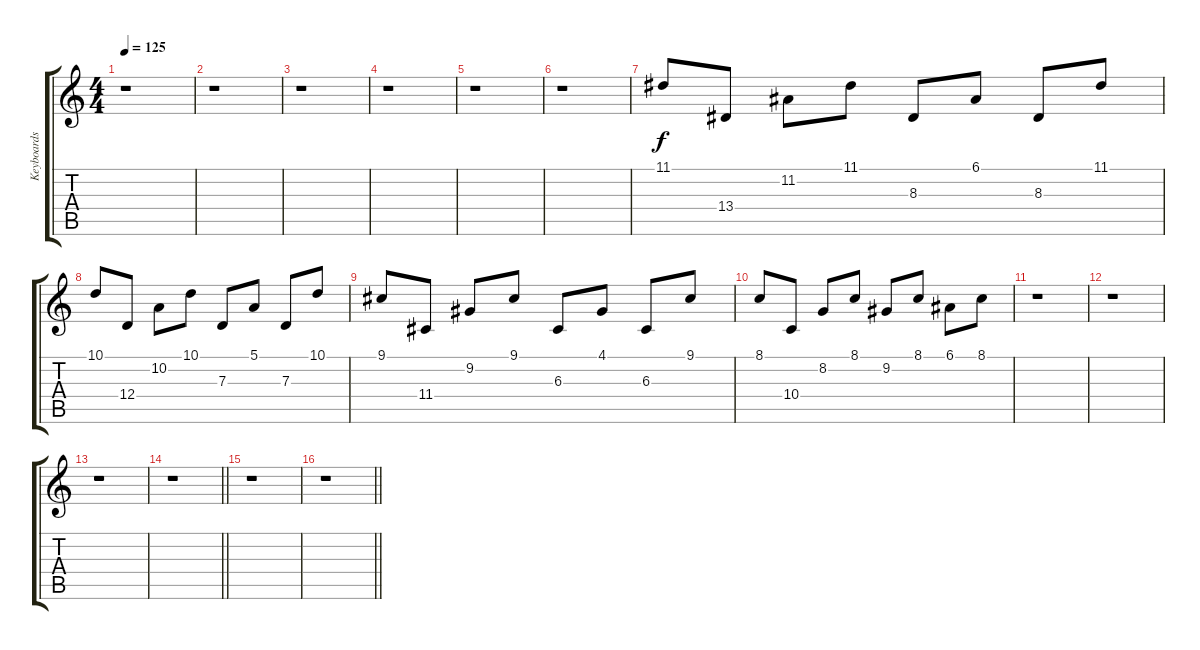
\track ("Keyboards " "Keyboards ") {instrument pad1newage}
\staff {score tabs}
\tuning (E4 B3 G3 D3 A2 E2) {hide}
\ts (4 4)
\tempo 125
\clef g2
\ks c
r.1{dy f} |
r.1 |
r.1 |
r.1 |
r.1 |
r.1 |
11.1.8 13.4.8 11.2.8 11.1.8 8.3.8 6.1.8 8.3.8 11.1.8 |
10.1.8 12.4.8 10.2.8 10.1.8 7.3.8 5.1.8 7.3.8 10.1.8 |
9.1.8 11.4.8 9.2.8 9.1.8 6.3.8 4.1.8 6.3.8 9.1.8 |
8.1.8 10.4.8 8.2.8 8.1.8 9.2.8 8.1.8 6.1.8 8.1.8 |
r.1 |
r.1 |
r.1 |
\barLineRight lightlight
r.1 |
r.1 |
\barLineRight lightlight
r.1
